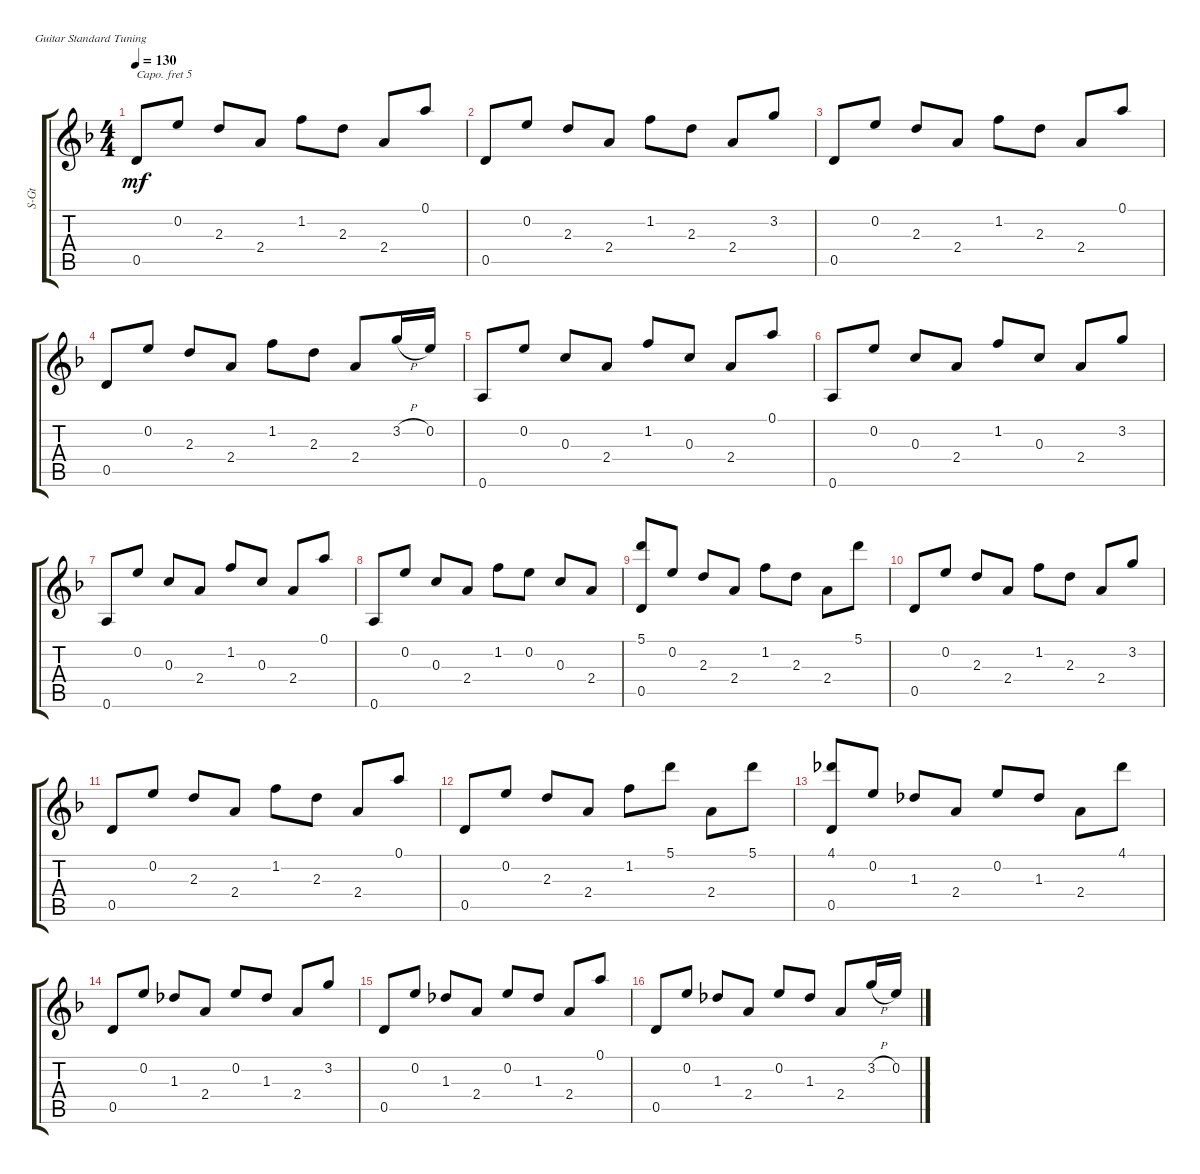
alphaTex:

\defaultSystemsLayout 4
\bracketExtendMode groupsimilarinstruments
\otherSystemsTrackNameOrientation horizontal
\track ("Steel Guitar" "S-Gt") {instrument acousticguitarsteel}
\staff {score tabs}
\capo 5
\tuning (E4 B3 G3 D3 A2 E2)
\ts (4 4)
\tempo 130
\clef g2
\ks f
0.5{acc forcenatural}.8{dy mf instrument acousticguitarsteel beam Up} 0.2{acc forcenatural}.8{beam Up} 2.3{acc forcenatural}.8{beam Up} 2.4{acc forcenatural}.8{beam Up} 1.2{acc forcenatural}.8{beam Down} 2.3{acc forcenatural}.8{beam Down} 2.4{acc forcenatural}.8{beam Up} 0.1{acc forcenatural}.8{beam Up} |
0.5{acc forcenatural}.8{beam Up} 0.2{acc forcenatural}.8{beam Up} 2.3{acc forcenatural}.8{beam Up} 2.4{acc forcenatural}.8{beam Up} 1.2{acc forcenatural}.8{beam Down} 2.3{acc forcenatural}.8{beam Down} 2.4{acc forcenatural}.8{beam Up} 3.2{acc forcenatural}.8{beam Up} |
0.5{acc forcenatural}.8{beam Up} 0.2{acc forcenatural}.8{beam Up} 2.3{acc forcenatural}.8{beam Up} 2.4{acc forcenatural}.8{beam Up} 1.2{acc forcenatural}.8{beam Down} 2.3{acc forcenatural}.8{beam Down} 2.4{acc forcenatural}.8{beam Up} 0.1{acc forcenatural}.8{beam Up} |
0.5{acc forcenatural}.8{beam Up} 0.2{acc forcenatural}.8{beam Up} 2.3{acc forcenatural}.8{beam Up} 2.4{acc forcenatural}.8{beam Up} 1.2{acc forcenatural}.8{beam Down} 2.3{acc forcenatural}.8{beam Down} 2.4{acc forcenatural}.8{beam Up} 3.2{h acc forcenatural}.16{beam Up} 0.2{acc forcenatural}.16{beam Up} |
0.6{acc forcenatural}.8{beam Up} 0.2{acc forcenatural}.8{beam Up} 0.3{acc forcenatural}.8{beam Up} 2.4{acc forcenatural}.8{beam Up} 1.2{acc forcenatural}.8{beam Up} 0.3{acc forcenatural}.8{beam Up} 2.4{acc forcenatural}.8{beam Up} 0.1{acc forcenatural}.8{beam Up} |
0.6{acc forcenatural}.8{beam Up} 0.2{acc forcenatural}.8{beam Up} 0.3{acc forcenatural}.8{beam Up} 2.4{acc forcenatural}.8{beam Up} 1.2{acc forcenatural}.8{beam Up} 0.3{acc forcenatural}.8{beam Up} 2.4{acc forcenatural}.8{beam Up} 3.2{acc forcenatural}.8{beam Up} |
0.6{acc forcenatural}.8{beam Up} 0.2{acc forcenatural}.8{beam Up} 0.3{acc forcenatural}.8{beam Up} 2.4{acc forcenatural}.8{beam Up} 1.2{acc forcenatural}.8{beam Up} 0.3{acc forcenatural}.8{beam Up} 2.4{acc forcenatural}.8{beam Up} 0.1{acc forcenatural}.8{beam Up} |
0.6{acc forcenatural}.8{beam Up} 0.2{acc forcenatural}.8{beam Up} 0.3{acc forcenatural}.8{beam Up} 2.4{acc forcenatural}.8{beam Up} 1.2{acc forcenatural}.8{beam Down} 0.2{acc forcenatural}.8{beam Down} 0.3{acc forcenatural}.8{beam Up} 2.4{acc forcenatural}.8{beam Up} |
(5.1{acc forcenatural} 0.5{acc forcenatural}).8{beam Up} 0.2{acc forcenatural}.8{beam Up} 2.3{acc forcenatural}.8{beam Up} 2.4{acc forcenatural}.8{beam Up} 1.2{acc forcenatural}.8{beam Down} 2.3{acc forcenatural}.8{beam Down} 2.4{acc forcenatural}.8{beam Down} 5.1{acc forcenatural}.8{beam Down} |
0.5{acc forcenatural}.8{beam Up} 0.2{acc forcenatural}.8{beam Up} 2.3{acc forcenatural}.8{beam Up} 2.4{acc forcenatural}.8{beam Up} 1.2{acc forcenatural}.8{beam Down} 2.3{acc forcenatural}.8{beam Down} 2.4{acc forcenatural}.8{beam Up} 3.2{acc forcenatural}.8{beam Up} |
0.5{acc forcenatural}.8{beam Up} 0.2{acc forcenatural}.8{beam Up} 2.3{acc forcenatural}.8{beam Up} 2.4{acc forcenatural}.8{beam Up} 1.2{acc forcenatural}.8{beam Down} 2.3{acc forcenatural}.8{beam Down} 2.4{acc forcenatural}.8{beam Up} 0.1{acc forcenatural}.8{beam Up} |
0.5{acc forcenatural}.8{beam Up} 0.2{acc forcenatural}.8{beam Up} 2.3{acc forcenatural}.8{beam Up} 2.4{acc forcenatural}.8{beam Up} 1.2{acc forcenatural}.8{beam Down} 5.1{acc forcenatural}.8{beam Down} 2.4{acc forcenatural}.8{beam Down} 5.1{acc forcenatural}.8{beam Down} |
(0.5{acc forcenatural} 4.1{acc b}).8{beam Up} 0.2{acc forcenatural}.8{beam Up} 1.3{acc b}.8{beam Up} 2.4{acc forcenatural}.8{beam Up} 0.2{acc forcenatural}.8{beam Up} 1.3{acc b}.8{beam Up} 2.4{acc forcenatural}.8{beam Down} 4.1{acc b}.8{beam Down} |
0.5{acc forcenatural}.8{beam Up} 0.2{acc forcenatural}.8{beam Up} 1.3{acc b}.8{beam Up} 2.4{acc forcenatural}.8{beam Up} 0.2{acc forcenatural}.8{beam Up} 1.3{acc b}.8{beam Up} 2.4{acc forcenatural}.8{beam Up} 3.2{acc forcenatural}.8{beam Up} |
0.5{acc forcenatural}.8{beam Up} 0.2{acc forcenatural}.8{beam Up} 1.3{acc b}.8{beam Up} 2.4{acc forcenatural}.8{beam Up} 0.2{acc forcenatural}.8{beam Up} 1.3{acc b}.8{beam Up} 2.4{acc forcenatural}.8{beam Up} 0.1{acc forcenatural}.8{beam Up} |
0.5{acc forcenatural}.8{beam Up} 0.2{acc forcenatural}.8{beam Up} 1.3{acc b}.8{beam Up} 2.4{acc forcenatural}.8{beam Up} 0.2{acc forcenatural}.8{beam Up} 1.3{acc b}.8{beam Up} 2.4{acc forcenatural}.8{beam Up} 3.2{h acc forcenatural}.16{beam Up} 0.2{acc forcenatural}.16{beam Up}
